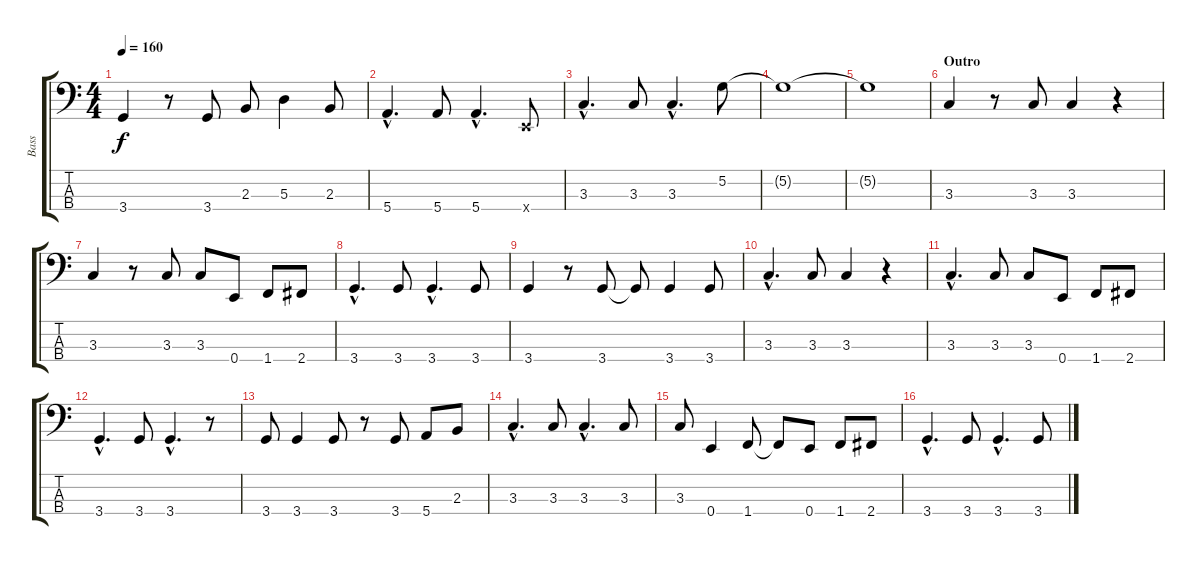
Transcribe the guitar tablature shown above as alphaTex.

\track ("Bass" "Bass") {instrument electricbassfinger}
\staff {score tabs}
\tuning (G2 D2 A1 E1) {hide}
\ts (4 4)
\tempo 160
\clef f4
\ks c
3.4.4{dy f} r.8 3.4.8 2.3.8 5.3.4 2.3.8 |
5.4{hac}.4{d} 5.4.8 5.4{hac}.4{d} 0.4{x}.8 |
3.3{hac}.4{d} 3.3.8 3.3{hac}.4{d} 5.2.8 |
5.2{t}.1 |
5.2{t}.1 |
\section ("" "Outro")
3.3.4 r.8 3.3.8 3.3.4 r.4 |
3.3.4 r.8 3.3.8 3.3.8 0.4.8 1.4.8 2.4.8 |
3.4{hac}.4{d} 3.4.8 3.4{hac}.4{d} 3.4.8 |
3.4.4 r.8 3.4.8 3.4{t}.8 3.4.4 3.4.8 |
3.3{hac}.4{d} 3.3.8 3.3.4 r.4 |
3.3{hac}.4{d} 3.3.8 3.3.8 0.4.8 1.4.8 2.4.8 |
3.4{hac}.4{d} 3.4.8 3.4{hac}.4{d} r.8 |
3.4.8 3.4.4 3.4.8 r.8 3.4.8 5.4.8 2.3.8 |
3.3{hac}.4{d} 3.3.8 3.3{hac}.4{d} 3.3.8 |
3.3.8 0.4.4 1.4.8 1.4{t}.8 0.4.8 1.4.8 2.4.8 |
3.4{hac}.4{d} 3.4.8 3.4{hac}.4{d} 3.4.8
